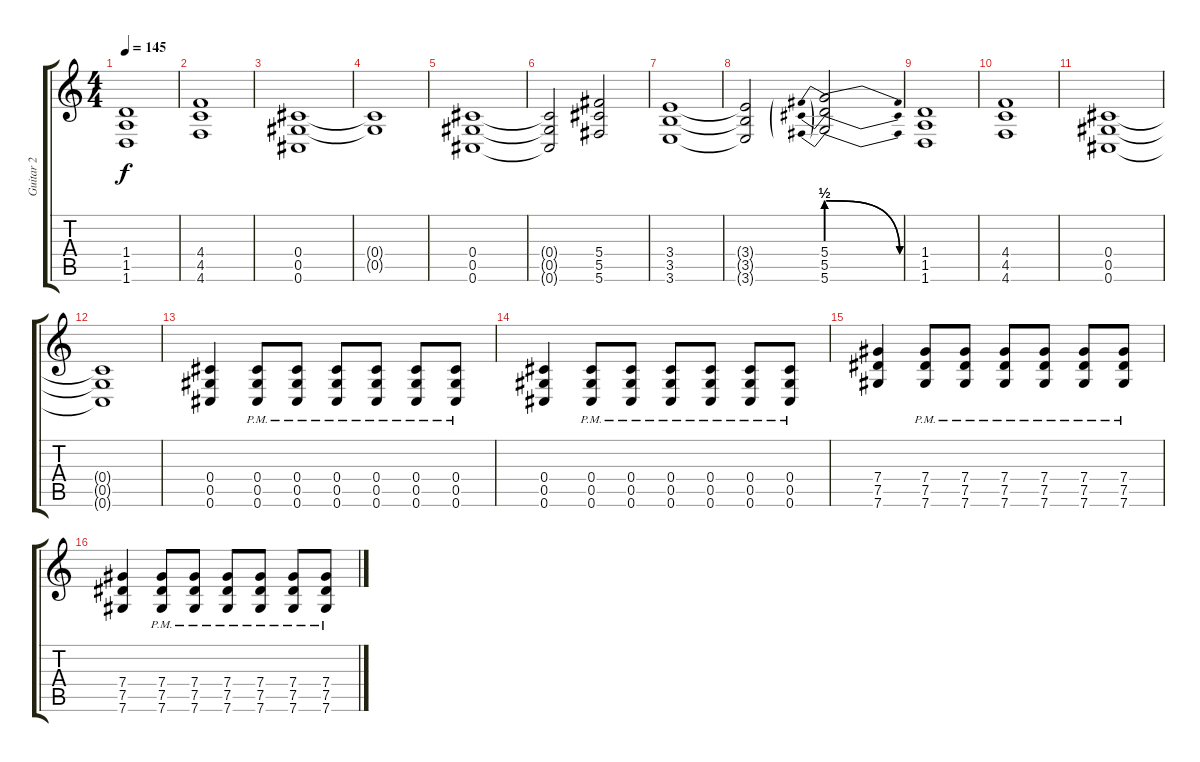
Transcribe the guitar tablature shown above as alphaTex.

\track ("Guitar 2" "Guitar 2") {instrument distortionguitar}
\staff {score tabs}
\tuning (Eb4 Bb3 Gb3 Db3 Ab2 Db2) {hide}
\ts (4 4)
\tempo 145
\clef g2
\ks c
(1.4 1.5 1.6).1{dy f} |
(4.4 4.5 4.6).1 |
(0.4 0.5 0.6).1 |
(0.4{t} 0.5{t}).1 |
(0.4 0.5 0.6).1 |
(0.4{t} 0.5{t} 0.6{t}).2 (5.4 5.5 5.6).2 |
(3.4 3.5 3.6).1 |
(3.4{t} 3.5{t} 3.6{t}).2 (5.4{be (prebendrelease 0 2 60 0)} 5.5{be (prebendrelease 0 2 60 0)} 5.6{be (prebendrelease 0 2 60 0)}).2 |
(1.4 1.5 1.6).1 |
(4.4 4.5 4.6).1 |
(0.4 0.5 0.6).1 |
(0.4{t} 0.5{t} 0.6{t}).1 |
(0.4 0.5 0.6).4 (0.4{pm} 0.5{pm} 0.6{pm}).8 (0.4{pm} 0.5{pm} 0.6{pm}).8 (0.4{pm} 0.5{pm} 0.6{pm}).8 (0.4{pm} 0.5{pm} 0.6{pm}).8 (0.4{pm} 0.5{pm} 0.6{pm}).8 (0.4{pm} 0.5{pm} 0.6{pm}).8 |
(0.4 0.5 0.6).4 (0.4{pm} 0.5{pm} 0.6{pm}).8 (0.4{pm} 0.5{pm} 0.6{pm}).8 (0.4{pm} 0.5{pm} 0.6{pm}).8 (0.4{pm} 0.5{pm} 0.6{pm}).8 (0.4{pm} 0.5{pm} 0.6{pm}).8 (0.4{pm} 0.5{pm} 0.6{pm}).8 |
(7.4 7.5 7.6).4 (7.4{pm} 7.5{pm} 7.6{pm}).8 (7.4{pm} 7.5{pm} 7.6{pm}).8 (7.4{pm} 7.5{pm} 7.6{pm}).8 (7.4{pm} 7.5{pm} 7.6{pm}).8 (7.4{pm} 7.5{pm} 7.6{pm}).8 (7.4{pm} 7.5{pm} 7.6{pm}).8 |
(7.4 7.5 7.6).4 (7.4{pm} 7.5{pm} 7.6{pm}).8 (7.4{pm} 7.5{pm} 7.6{pm}).8 (7.4{pm} 7.5{pm} 7.6{pm}).8 (7.4{pm} 7.5{pm} 7.6{pm}).8 (7.4{pm} 7.5{pm} 7.6{pm}).8 (7.4{pm} 7.5{pm} 7.6{pm}).8
